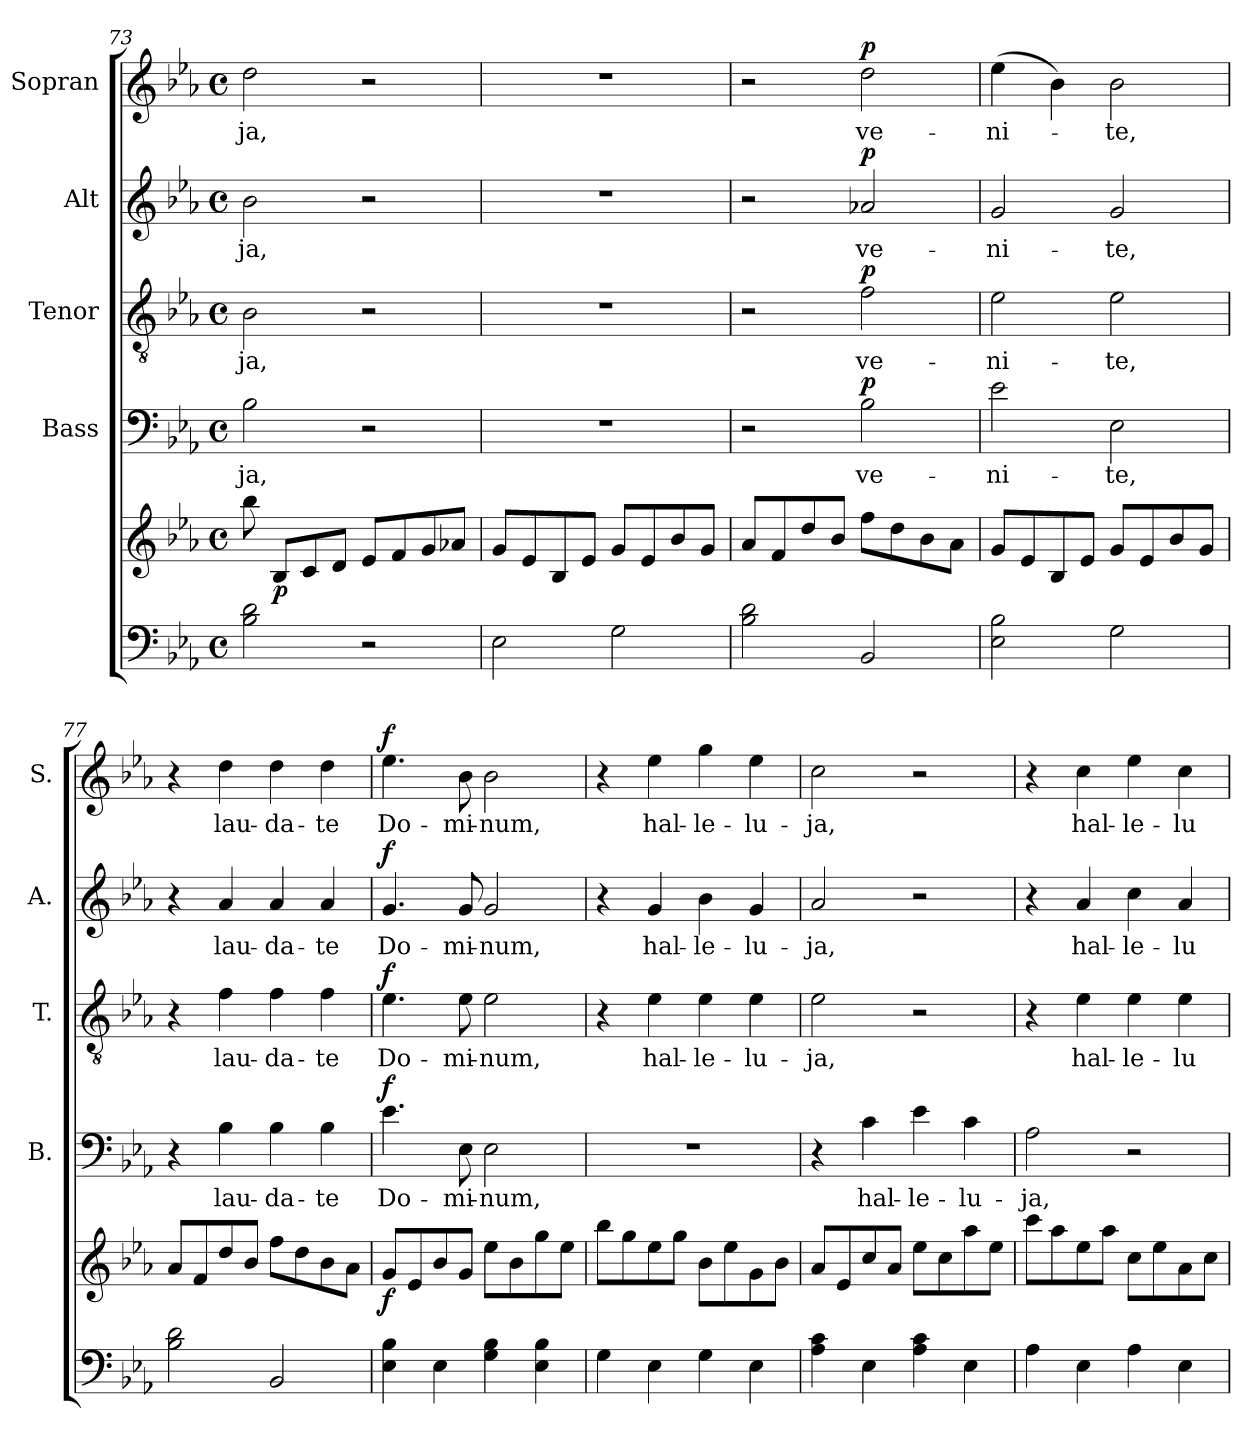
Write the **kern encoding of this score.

**kern	**kern	**dynam	**kern	**text	**dynam	**kern	**text	**dynam	**kern	**text	**dynam	**kern	**text	**dynam
*part5	*part5	*part5	*part4	*part4	*part4	*part3	*part3	*part3	*part2	*part2	*part2	*part1	*part1	*part1
*staff6	*staff5	*staff5/6	*staff4	*staff4	*staff4	*staff3	*staff3	*staff3	*staff2	*staff2	*staff2	*staff1	*staff1	*staff1
*	*	*	*I"Bass	*	*	*I"Tenor	*	*	*I"Alt	*	*	*I"Sopran	*	*
*	*	*	*I'B.	*	*	*I'T.	*	*	*I'A.	*	*	*I'S.	*	*
*clefF4	*clefG2	*	*clefF4	*	*	*clefGv2	*	*	*clefG2	*	*	*clefG2	*	*
*k[b-e-a-]	*k[b-e-a-]	*	*k[b-e-a-]	*	*	*k[b-e-a-]	*	*	*k[b-e-a-]	*	*	*k[b-e-a-]	*	*
*E-:	*E-:	*	*E-:	*	*	*E-:	*	*	*E-:	*	*	*E-:	*	*
*M4/4	*M4/4	*	*M4/4	*	*	*M4/4	*	*	*M4/4	*	*	*M4/4	*	*
*met(c)	*met(c)	*	*met(c)	*	*	*met(c)	*	*	*met(c)	*	*	*met(c)	*	*
=73	=73	=73	=73	=73	=73	=73	=73	=73	=73	=73	=73	=73	=73	=73
!	!	!	!	!LO:LY:b	!	!	!LO:LY:b	!	!	!LO:LY:b	!	!	!LO:LY:b	!
2B-\ 2d\	8bb-\	.	2B-\	-ja,	.	2B-\	-ja,	.	2b-\	-ja,	.	2dd\	-ja,	.
!	!	!LO:DY:b	!	!	!	!	!	!	!	!	!	!	!	!
.	8B-/L	p	.	.	.	.	.	.	.	.	.	.	.	.
.	8c/	.	.	.	.	.	.	.	.	.	.	.	.	.
.	8d/J	.	.	.	.	.	.	.	.	.	.	.	.	.
2r	8e-/L	.	2r	.	.	2r	.	.	2r	.	.	2r	.	.
.	8f/	.	.	.	.	.	.	.	.	.	.	.	.	.
.	8g/	.	.	.	.	.	.	.	.	.	.	.	.	.
.	8a-X/J	.	.	.	.	.	.	.	.	.	.	.	.	.
=74	=74	=74	=74	=74	=74	=74	=74	=74	=74	=74	=74	=74	=74	=74
2E-\	8g/L	.	1r	.	.	1r	.	.	1r	.	.	1r	.	.
.	8e-/	.	.	.	.	.	.	.	.	.	.	.	.	.
.	8B-/	.	.	.	.	.	.	.	.	.	.	.	.	.
.	8e-/J	.	.	.	.	.	.	.	.	.	.	.	.	.
2G\	8g/L	.	.	.	.	.	.	.	.	.	.	.	.	.
.	8e-/	.	.	.	.	.	.	.	.	.	.	.	.	.
.	8b-/	.	.	.	.	.	.	.	.	.	.	.	.	.
.	8g/J	.	.	.	.	.	.	.	.	.	.	.	.	.
=75	=75	=75	=75	=75	=75	=75	=75	=75	=75	=75	=75	=75	=75	=75
2B-\ 2d\	8a-/L	.	2r	.	.	2r	.	.	2r	.	.	2r	.	.
.	8f/	.	.	.	.	.	.	.	.	.	.	.	.	.
.	8dd/	.	.	.	.	.	.	.	.	.	.	.	.	.
.	8b-/J	.	.	.	.	.	.	.	.	.	.	.	.	.
!	!	!	!	!LO:LY:b	!LO:DY:a	!	!LO:LY:b	!LO:DY:a	!	!LO:LY:b	!LO:DY:a	!	!LO:LY:b	!LO:DY:a
2BB-/	8ff\L	.	2B-\	ve-	p	2f\	ve-	p	2a-X/	ve-	p	2dd\	ve-	p
.	8dd\	.	.	.	.	.	.	.	.	.	.	.	.	.
.	8b-\	.	.	.	.	.	.	.	.	.	.	.	.	.
.	8a-\J	.	.	.	.	.	.	.	.	.	.	.	.	.
!!LO:LB:g=z
=76	=76	=76	=76	=76	=76	=76	=76	=76	=76	=76	=76	=76	=76	=76
!	!	!	!	!LO:LY:b	!	!	!LO:LY:b	!	!	!LO:LY:b	!	!	!LO:LY:b	!
2E-\ 2B-\	8g/L	.	2e-\	-ni-	.	2e-\	-ni-	.	2g/	-ni-	.	(>4ee-\	-ni-	.
.	8e-/	.	.	.	.	.	.	.	.	.	.	.	.	.
.	8B-/	.	.	.	.	.	.	.	.	.	.	4b-\)	.	.
.	8e-/J	.	.	.	.	.	.	.	.	.	.	.	.	.
!	!	!	!	!LO:LY:b	!	!	!LO:LY:b	!	!	!LO:LY:b	!	!	!LO:LY:b	!
2G\	8g/L	.	2E-\	-te,	.	2e-\	-te,	.	2g/	-te,	.	2b-\	-te,	.
.	8e-/	.	.	.	.	.	.	.	.	.	.	.	.	.
.	8b-/	.	.	.	.	.	.	.	.	.	.	.	.	.
.	8g/J	.	.	.	.	.	.	.	.	.	.	.	.	.
=77	=77	=77	=77	=77	=77	=77	=77	=77	=77	=77	=77	=77	=77	=77
2B-\ 2d\	8a-/L	.	4r	.	.	4r	.	.	4r	.	.	4r	.	.
.	8f/	.	.	.	.	.	.	.	.	.	.	.	.	.
!	!	!	!	!LO:LY:b	!	!	!LO:LY:b	!	!	!LO:LY:b	!	!	!LO:LY:b	!
.	8dd/	.	4B-\	lau-	.	4f\	lau-	.	4a-/	lau-	.	4dd\	lau-	.
.	8b-/J	.	.	.	.	.	.	.	.	.	.	.	.	.
!	!	!	!	!LO:LY:b	!	!	!LO:LY:b	!	!	!LO:LY:b	!	!	!LO:LY:b	!
2BB-/	8ff\L	.	4B-\	-da-	.	4f\	-da-	.	4a-/	-da-	.	4dd\	-da-	.
.	8dd\	.	.	.	.	.	.	.	.	.	.	.	.	.
!	!	!	!	!LO:LY:b	!	!	!LO:LY:b	!	!	!LO:LY:b	!	!	!LO:LY:b	!
.	8b-\	.	4B-\	-te	.	4f\	-te	.	4a-/	-te	.	4dd\	-te	.
.	8a-\J	.	.	.	.	.	.	.	.	.	.	.	.	.
=78	=78	=78	=78	=78	=78	=78	=78	=78	=78	=78	=78	=78	=78	=78
!	!	!LO:DY:b	!	!LO:LY:b	!LO:DY:a	!	!LO:LY:b	!LO:DY:a	!	!LO:LY:b	!LO:DY:a	!	!LO:LY:b	!LO:DY:a
4E-\ 4B-\	8g/L	f	4.e-\	Do-	f	4.e-\	Do-	f	4.g/	Do-	f	4.ee-\	Do-	f
.	8e-/	.	.	.	.	.	.	.	.	.	.	.	.	.
4E-\	8b-/	.	.	.	.	.	.	.	.	.	.	.	.	.
!	!	!	!	!LO:LY:b	!	!	!LO:LY:b	!	!	!LO:LY:b	!	!	!LO:LY:b	!
.	8g/J	.	8E-\	-mi-	.	8e-\	-mi-	.	8g/	-mi-	.	8b-\	-mi-	.
!	!	!	!	!LO:LY:b	!	!	!LO:LY:b	!	!	!LO:LY:b	!	!	!LO:LY:b	!
4G\ 4B-\	8ee-\L	.	2E-\	-num,	.	2e-\	-num,	.	2g/	-num,	.	2b-\	-num,	.
.	8b-\	.	.	.	.	.	.	.	.	.	.	.	.	.
4E-\ 4B-\	8gg\	.	.	.	.	.	.	.	.	.	.	.	.	.
.	8ee-\J	.	.	.	.	.	.	.	.	.	.	.	.	.
=79	=79	=79	=79	=79	=79	=79	=79	=79	=79	=79	=79	=79	=79	=79
4G\	8bb-\L	.	1r	.	.	4r	.	.	4r	.	.	4r	.	.
.	8gg\	.	.	.	.	.	.	.	.	.	.	.	.	.
!	!	!	!	!	!	!	!LO:LY:b	!	!	!LO:LY:b	!	!	!LO:LY:b	!
4E-\	8ee-\	.	.	.	.	4e-\	hal-	.	4g/	hal-	.	4ee-\	hal-	.
.	8gg\J	.	.	.	.	.	.	.	.	.	.	.	.	.
!	!	!	!	!	!	!	!LO:LY:b	!	!	!LO:LY:b	!	!	!LO:LY:b	!
4G\	8b-\L	.	.	.	.	4e-\	-le-	.	4b-\	-le-	.	4gg\	-le-	.
.	8ee-\	.	.	.	.	.	.	.	.	.	.	.	.	.
!	!	!	!	!	!	!	!LO:LY:b	!	!	!LO:LY:b	!	!	!LO:LY:b	!
4E-\	8g\	.	.	.	.	4e-\	-lu-	.	4g/	-lu-	.	4ee-\	-lu-	.
.	8b-\J	.	.	.	.	.	.	.	.	.	.	.	.	.
=80	=80	=80	=80	=80	=80	=80	=80	=80	=80	=80	=80	=80	=80	=80
!	!	!	!	!	!	!	!LO:LY:b	!	!	!LO:LY:b	!	!	!LO:LY:b	!
4A-\ 4c\	8a-/L	.	4r	.	.	2e-\	-ja,	.	2a-/	-ja,	.	2cc\	-ja,	.
.	8e-/	.	.	.	.	.	.	.	.	.	.	.	.	.
!	!	!	!	!LO:LY:b	!	!	!	!	!	!	!	!	!	!
4E-\	8cc/	.	4c\	hal-	.	.	.	.	.	.	.	.	.	.
.	8a-/J	.	.	.	.	.	.	.	.	.	.	.	.	.
!	!	!	!	!LO:LY:b	!	!	!	!	!	!	!	!	!	!
4A-\ 4c\	8ee-\L	.	4e-\	-le-	.	2r	.	.	2r	.	.	2r	.	.
.	8cc\	.	.	.	.	.	.	.	.	.	.	.	.	.
!	!	!	!	!LO:LY:b	!	!	!	!	!	!	!	!	!	!
4E-\	8aa-\	.	4c\	-lu-	.	.	.	.	.	.	.	.	.	.
.	8ee-\J	.	.	.	.	.	.	.	.	.	.	.	.	.
=81	=81	=81	=81	=81	=81	=81	=81	=81	=81	=81	=81	=81	=81	=81
!	!	!	!	!LO:LY:b	!	!	!	!	!	!	!	!	!	!
4A-\	8ccc\L	.	2A-\	-ja,	.	4r	.	.	4r	.	.	4r	.	.
.	8aa-\	.	.	.	.	.	.	.	.	.	.	.	.	.
!	!	!	!	!	!	!	!LO:LY:b	!	!	!LO:LY:b	!	!	!LO:LY:b	!
4E-\	8ee-\	.	.	.	.	4e-\	hal-	.	4a-/	hal-	.	4cc\	hal-	.
.	8aa-\J	.	.	.	.	.	.	.	.	.	.	.	.	.
!	!	!	!	!	!	!	!LO:LY:b	!	!	!LO:LY:b	!	!	!LO:LY:b	!
4A-\	8cc\L	.	2r	.	.	4e-\	-le-	.	4cc\	-le-	.	4ee-\	-le-	.
.	8ee-\	.	.	.	.	.	.	.	.	.	.	.	.	.
!	!	!	!	!	!	!	!LO:LY:b	!	!	!LO:LY:b	!	!	!LO:LY:b	!
4E-\	8a-\	.	.	.	.	4e-\	-lu-	.	4a-/	-lu-	.	4cc\	-lu-	.
.	8cc\J	.	.	.	.	.	.	.	.	.	.	.	.	.
=	=	=	=	=	=	=	=	=	=	=	=	=	=	=
*-	*-	*-	*-	*-	*-	*-	*-	*-	*-	*-	*-	*-	*-	*-
